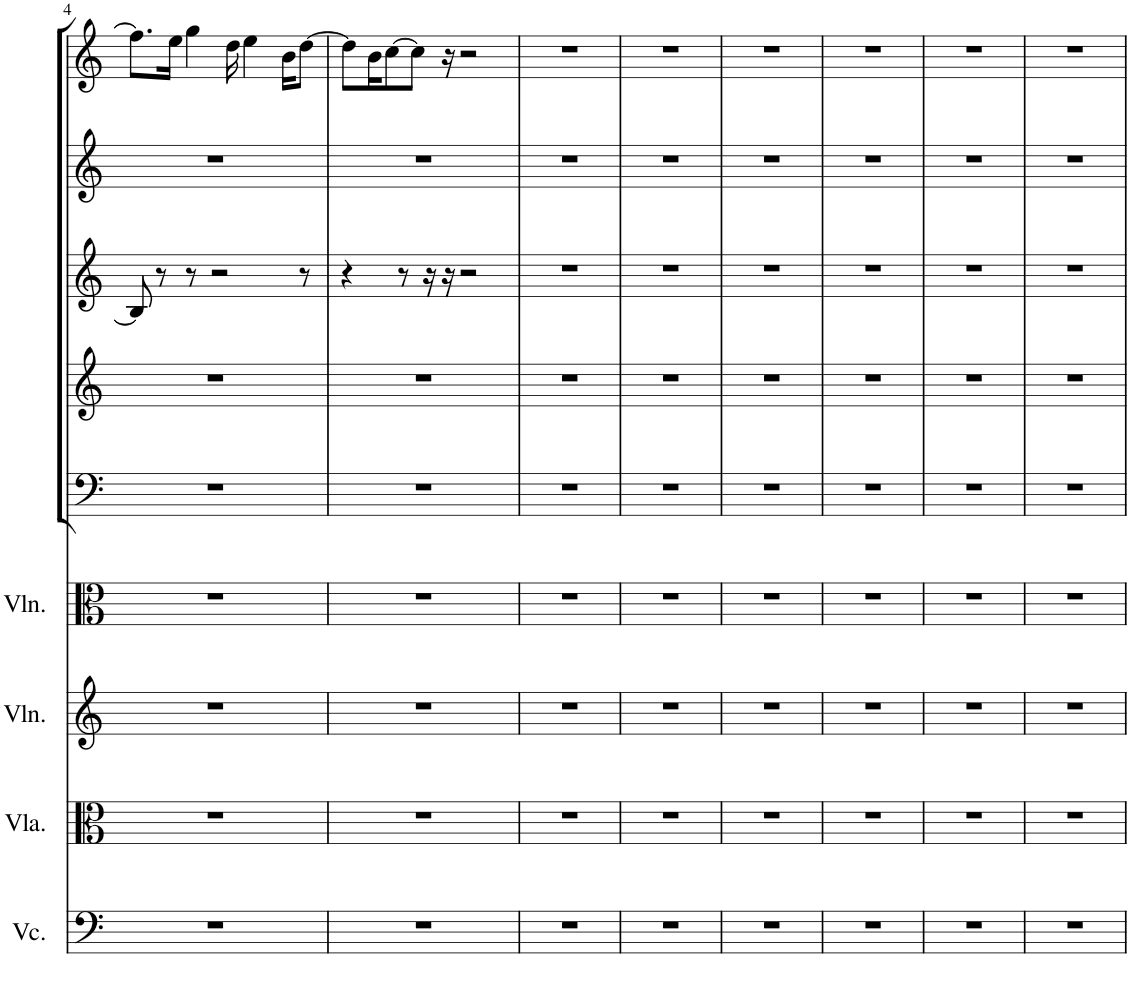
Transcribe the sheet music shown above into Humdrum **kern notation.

**kern	**kern	**kern	**kern	**kern	**kern	**kern	**kern	**kern
*part9	*part8	*part7	*part6	*part5	*part4	*part3	*part2	*part1
*staff9	*staff8	*staff7	*staff6	*staff5	*staff4	*staff3	*staff2	*staff1
*I"Violoncello	*I"Viola	*I"Violin	*I"Violin	*I"Bassoon	*I"Horn in F	*I"Bb Clarinet	*I"Oboe	*I"Flute
*I'Vc.	*I'Vla.	*I'Vln.	*I'Vln.	*I'Bsn	*I'Hn	*I'Cl	*I'Ob	*I'Fl
!!LO:PB:g=z
*clefF4	*clefC3	*clefG2	*clefC3	*clefF4	*clefG2	*clefG2	*clefG2	*clefG2
*	*	*	*	*	*ITrd4c7	*ITrd1c2	*	*
*k[]	*k[]	*k[]	*k[]	*k[]	*k[]	*k[]	*k[]	*k[]
*M4/4	*M4/4	*M4/4	*M4/4	*M4/4	*M4/4	*M4/4	*M4/4	*M4/4
=4	=4	=4	=4	=4	=4	=4	=4	=4
1r	1r	1r	1r	1r	1r	8B/]	1r	8.ff#\L]
.	.	.	.	.	.	8r	.	.
.	.	.	.	.	.	.	.	16ee\Jk
.	.	.	.	.	.	8r	.	4gg\
.	.	.	.	.	.	2r	.	.
.	.	.	.	.	.	.	.	16dd\
.	.	.	.	.	.	.	.	4ee\
.	.	.	.	.	.	.	.	16b\KL
.	.	.	.	.	.	8r	.	[8dd\J
=5	=5	=5	=5	=5	=5	=5	=5	=5
1r	1r	1r	1r	1r	1r	4r	1r	8dd\L]
.	.	.	.	.	.	.	.	16b\K
.	.	.	.	.	.	.	.	[8cc\
.	.	.	.	.	.	8r	.	.
.	.	.	.	.	.	.	.	8cc\J]
.	.	.	.	.	.	16r	.	.
.	.	.	.	.	.	16r	.	16r
.	.	.	.	.	.	2r	.	2r
=6	=6	=6	=6	=6	=6	=6	=6	=6
1r	1r	1r	1r	1r	1r	1r	1r	1r
=7	=7	=7	=7	=7	=7	=7	=7	=7
1r	1r	1r	1r	1r	1r	1r	1r	1r
=8	=8	=8	=8	=8	=8	=8	=8	=8
1r	1r	1r	1r	1r	1r	1r	1r	1r
=9	=9	=9	=9	=9	=9	=9	=9	=9
1r	1r	1r	1r	1r	1r	1r	1r	1r
=10	=10	=10	=10	=10	=10	=10	=10	=10
1r	1r	1r	1r	1r	1r	1r	1r	1r
=11	=11	=11	=11	=11	=11	=11	=11	=11
1r	1r	1r	1r	1r	1r	1r	1r	1r
=	=	=	=	=	=	=	=	=
*-	*-	*-	*-	*-	*-	*-	*-	*-
